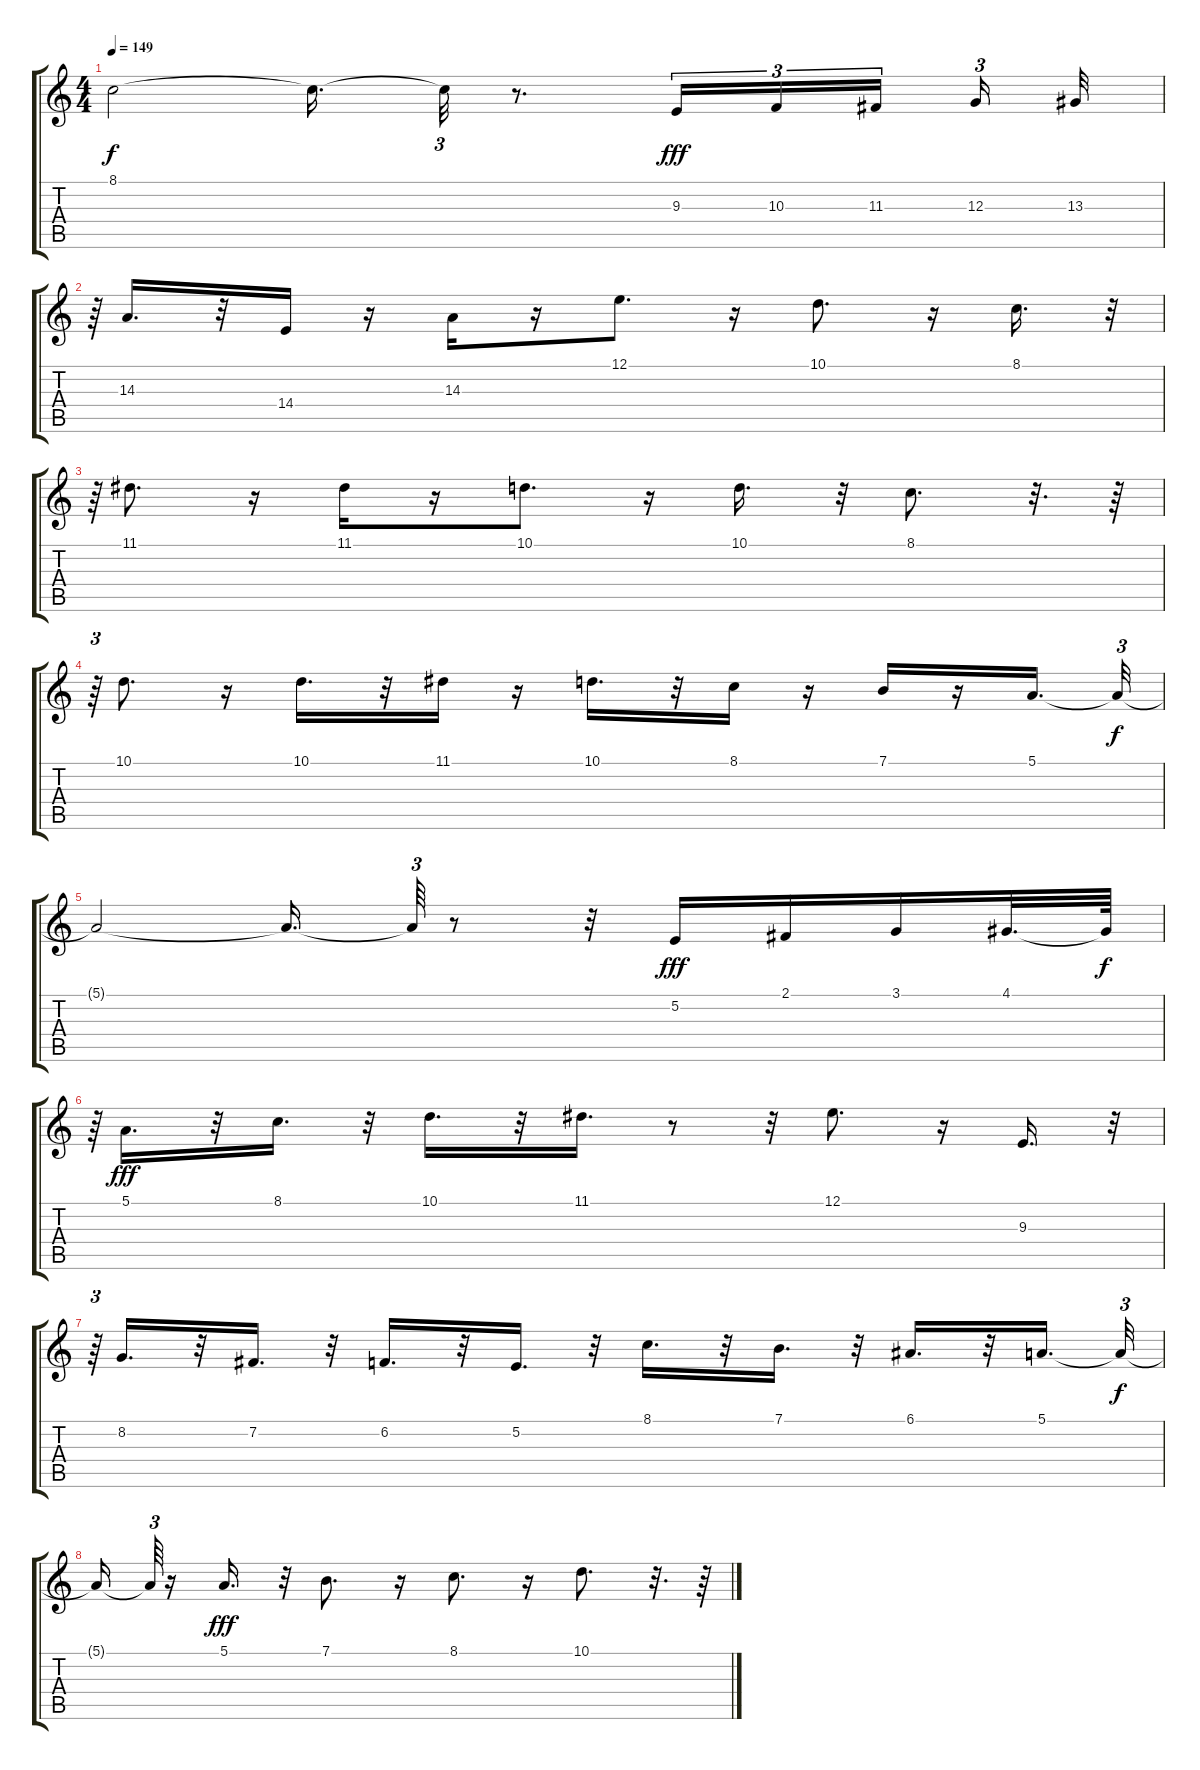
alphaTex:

\track "" {instrument lead2sawtooth}
\staff {score tabs}
\tuning (E4 B3 G3 D3 A2 E2) {hide}
\ts (4 4)
\tempo 149
\clef g2
\ks c
8.1{t}.2{dy f} 8.1{t}.16{d} 8.1{t}.32{tu (3 2)} r.8{d} 9.3.16{tu (3 2) dy fff} 10.3.16{tu (3 2)} 11.3.16{tu (3 2)} 12.3.16{tu (3 2)} 13.3.32 |
r.64{tu (3 2)} 14.3.16{d} r.32 14.4.16 r.16 14.3.16 r.16 12.1.8{d} r.16 10.1.8{d} r.16 8.1.16{d} r.32{tu (3 2)} |
r.64{tu (3 2)} 11.1.8{d} r.16 11.1.16 r.16 10.1.8{d} r.16 10.1.16{d} r.32 8.1.8{d} r.32{d} r.64 |
r.64{tu (3 2)} 10.1.8{d} r.16 10.1.16{d} r.32 11.1.16 r.16 10.1.16{d} r.32 8.1.16 r.16 7.1.16 r.16 5.1.16{d} 5.1{t}.32{tu (3 2) dy f} |
5.1{t}.2 5.1{t}.16{d} 5.1{t}.64{tu (3 2)} r.8 r.32 5.2.16{dy fff} 2.1.16 3.1.16 4.1.32{d} 4.1{t}.64{dy f} |
r.64{tu (3 2)} 5.1.16{d dy fff} r.32 8.1.16{d} r.32 10.1.16{d} r.32 11.1.16{d} r.8 r.32 12.1.8{d} r.16 9.3.16{d} r.32{tu (3 2)} |
r.64{tu (3 2)} 8.2.16{d} r.32 7.2.16{d} r.32 6.2.16{d} r.32 5.2.16{d} r.32 8.1.16{d} r.32 7.1.16{d} r.32 6.1.16{d} r.32 5.1.16{d} 5.1{t}.32{tu (3 2) dy f} |
5.1{t}.16 5.1{t}.64{tu (3 2)} r.16 5.1.16{d dy fff} r.32 7.1.8{d} r.16 8.1.8{d} r.16 10.1.8{d} r.32{d} r.64
